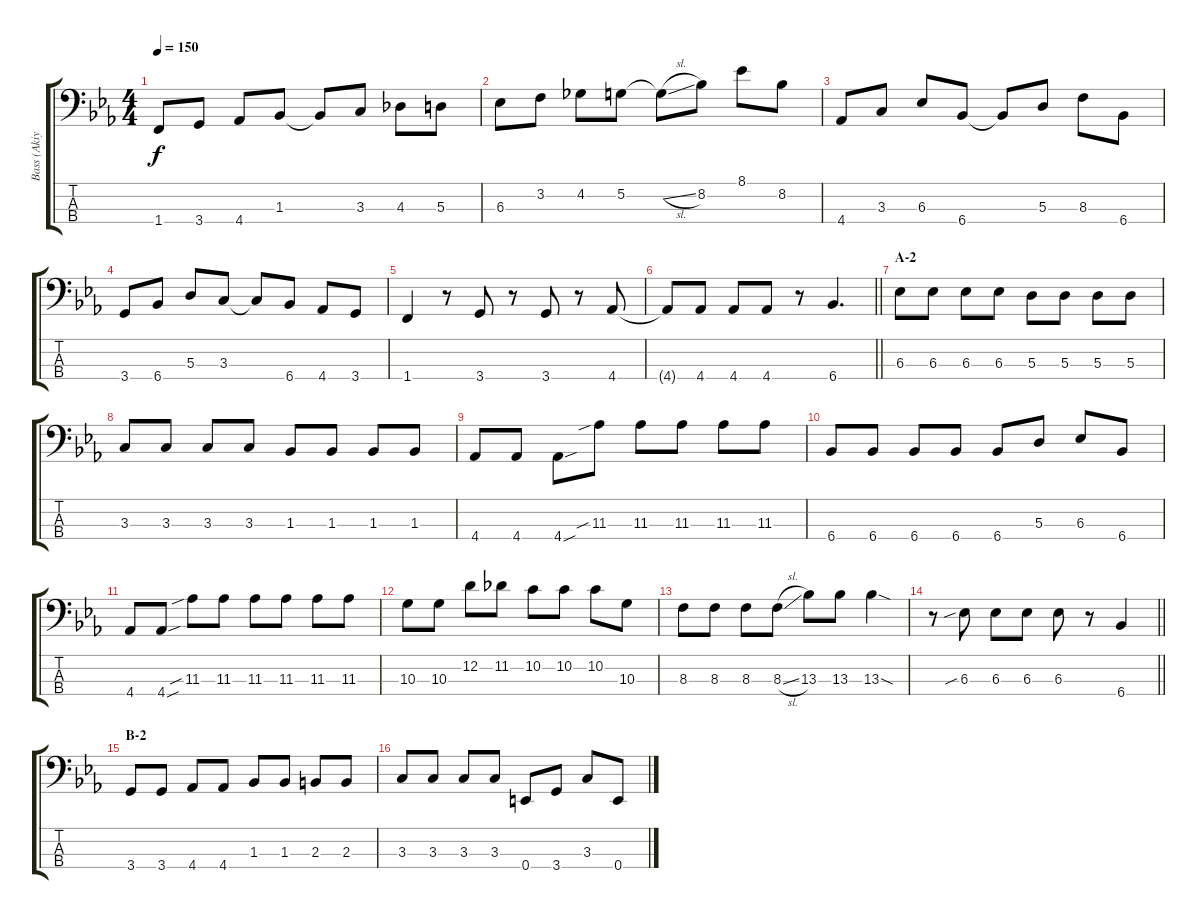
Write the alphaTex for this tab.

\track ("Bass (Akiyama Mio)" "Bass (Akiy") {instrument electricbassfinger}
\staff {score tabs}
\tuning (G2 D2 A1 E1) {hide}
\ts (4 4)
\tempo 150
\clef f4
\ks eb
1.4.8{dy f} 3.4.8 4.4.8 1.3.8 1.3{t}.8 3.3.8 4.3.8 5.3.8 |
6.3.8 3.2.8 4.2.8 5.2.8 5.2{sl t}.8 8.2.8 8.1.8 8.2.8 |
4.4.8 3.3.8 6.3.8 6.4.8 6.4{t}.8 5.3.8 8.3.8 6.4.8 |
3.4.8 6.4.8 5.3.8 3.3.8 3.3{t}.8 6.4.8 4.4.8 3.4.8 |
1.4.4 r.8 3.4.8 r.8 3.4.8 r.8 4.4.8 |
\barLineRight lightlight
4.4{t}.8 4.4.8 4.4.8 4.4.8 r.8 6.4.4{d} |
\section ("" "A-2")
6.3.8 6.3.8 6.3.8 6.3.8 5.3.8 5.3.8 5.3.8 5.3.8 |
3.3.8 3.3.8 3.3.8 3.3.8 1.3.8 1.3.8 1.3.8 1.3.8 |
4.4.8 4.4.8 4.4{sou}.8 11.3{sib}.8 11.3.8 11.3.8 11.3.8 11.3.8 |
6.4.8 6.4.8 6.4.8 6.4.8 6.4.8 5.3.8 6.3.8 6.4.8 |
4.4.8 4.4{sou}.8 11.3{sib}.8 11.3.8 11.3.8 11.3.8 11.3.8 11.3.8 |
10.3.8 10.3.8 12.2.8 11.2.8 10.2.8 10.2.8 10.2.8 10.3.8 |
8.3.8 8.3.8 8.3.8 8.3{sl}.8 13.3.8 13.3.8 13.3{sod}.4 |
\barLineRight lightlight
r.8 6.3{sib}.8 6.3.8 6.3.8 6.3.8 r.8 6.4.4 |
\section ("" "B-2")
3.4.8 3.4.8 4.4.8 4.4.8 1.3.8 1.3.8 2.3.8 2.3.8 |
3.3.8 3.3.8 3.3.8 3.3.8 0.4.8 3.4.8 3.3.8 0.4.8
